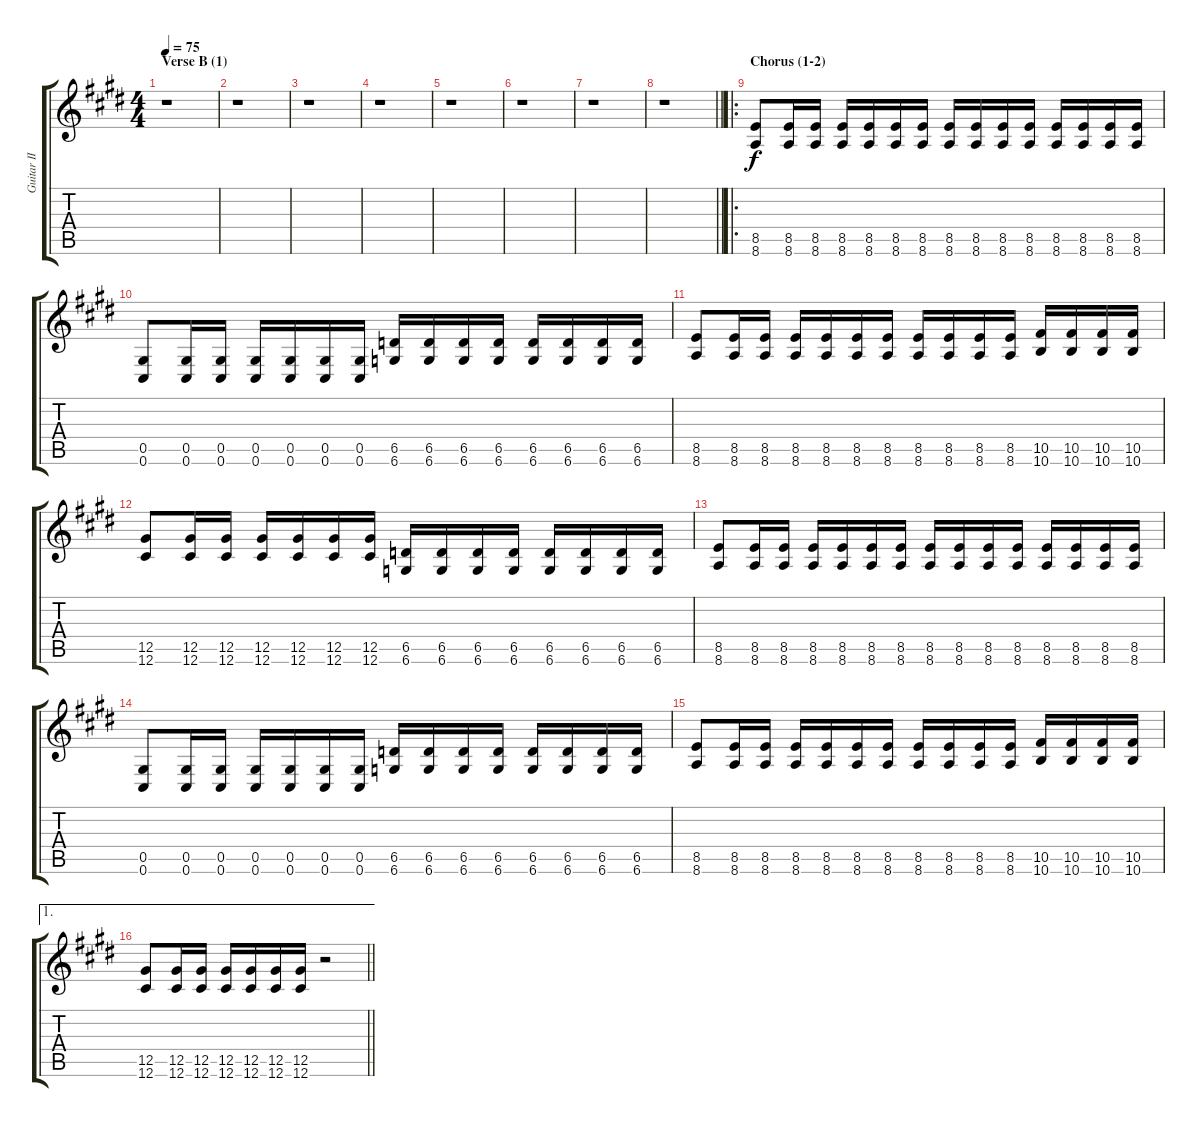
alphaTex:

\track ("Guitar II" "Guitar II") {instrument distortionguitar}
\staff {score tabs}
\tuning (Eb4 Bb3 Gb3 Db3 Ab2 Db2) {hide}
\ts (4 4)
\section ("" "Verse B (1)")
\tempo 75
\clef g2
\ks c#minor
r.1{dy f} |
r.1 |
r.1 |
r.1 |
r.1 |
r.1 |
r.1 |
\barLineRight lightlight
r.1 |
\ro
\section ("" "Chorus (1-2)")
(8.5 8.6).8 (8.5 8.6).16 (8.5 8.6).16 (8.5 8.6).16 (8.5 8.6).16 (8.5 8.6).16 (8.5 8.6).16 (8.5 8.6).16 (8.5 8.6).16 (8.5 8.6).16 (8.5 8.6).16 (8.5 8.6).16 (8.5 8.6).16 (8.5 8.6).16 (8.5 8.6).16 |
(0.5 0.6).8 (0.5 0.6).16 (0.5 0.6).16 (0.5 0.6).16 (0.5 0.6).16 (0.5 0.6).16 (0.5 0.6).16 (6.5 6.6).16 (6.5 6.6).16 (6.5 6.6).16 (6.5 6.6).16 (6.5 6.6).16 (6.5 6.6).16 (6.5 6.6).16 (6.5 6.6).16 |
(8.5 8.6).8 (8.5 8.6).16 (8.5 8.6).16 (8.5 8.6).16 (8.5 8.6).16 (8.5 8.6).16 (8.5 8.6).16 (8.5 8.6).16 (8.5 8.6).16 (8.5 8.6).16 (8.5 8.6).16 (10.5 10.6).16 (10.5 10.6).16 (10.5 10.6).16 (10.5 10.6).16 |
(12.5 12.6).8 (12.5 12.6).16 (12.5 12.6).16 (12.5 12.6).16 (12.5 12.6).16 (12.5 12.6).16 (12.5 12.6).16 (6.5 6.6).16 (6.5 6.6).16 (6.5 6.6).16 (6.5 6.6).16 (6.5 6.6).16 (6.5 6.6).16 (6.5 6.6).16 (6.5 6.6).16 |
(8.5 8.6).8 (8.5 8.6).16 (8.5 8.6).16 (8.5 8.6).16 (8.5 8.6).16 (8.5 8.6).16 (8.5 8.6).16 (8.5 8.6).16 (8.5 8.6).16 (8.5 8.6).16 (8.5 8.6).16 (8.5 8.6).16 (8.5 8.6).16 (8.5 8.6).16 (8.5 8.6).16 |
(0.5 0.6).8 (0.5 0.6).16 (0.5 0.6).16 (0.5 0.6).16 (0.5 0.6).16 (0.5 0.6).16 (0.5 0.6).16 (6.5 6.6).16 (6.5 6.6).16 (6.5 6.6).16 (6.5 6.6).16 (6.5 6.6).16 (6.5 6.6).16 (6.5 6.6).16 (6.5 6.6).16 |
(8.5 8.6).8 (8.5 8.6).16 (8.5 8.6).16 (8.5 8.6).16 (8.5 8.6).16 (8.5 8.6).16 (8.5 8.6).16 (8.5 8.6).16 (8.5 8.6).16 (8.5 8.6).16 (8.5 8.6).16 (10.5 10.6).16 (10.5 10.6).16 (10.5 10.6).16 (10.5 10.6).16 |
\ae 1
\barLineRight lightlight
(12.5 12.6).8 (12.5 12.6).16 (12.5 12.6).16 (12.5 12.6).16 (12.5 12.6).16 (12.5 12.6).16 (12.5 12.6).16 r.2
